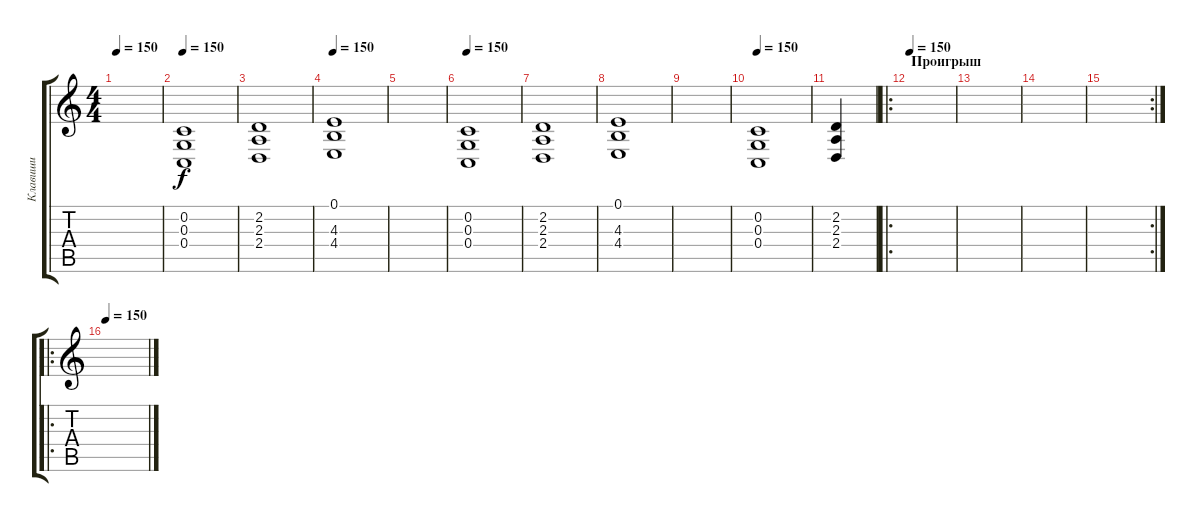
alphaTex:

\track ("Клавиши" "Клавиши") {instrument violin}
\staff {score tabs}
\tuning (E4 C4 G3 C3 G2 C2) {hide}
\ts (4 4)
\tempo 150
\clef g2
\ks c
|
\tempo 150
(0.2 0.3 0.4).1{instrument pad2warm} |
(2.2 2.3 2.4).1 |
\tempo 150
(0.1 4.3 4.4).1 |
|
\tempo 150
(0.2 0.3 0.4).1{instrument pad2warm} |
(2.2 2.3 2.4).1 |
(0.1 4.3 4.4).1 |
|
\tempo 150
(0.2 0.3 0.4).1{instrument pad2warm} |
(2.2 2.3 2.4).4{instrument pad2warm} |
\ro
\section ("" "Проигрыш")
\tempo 150
|
|
|
\rc 2
|
\ro
\tempo 150
